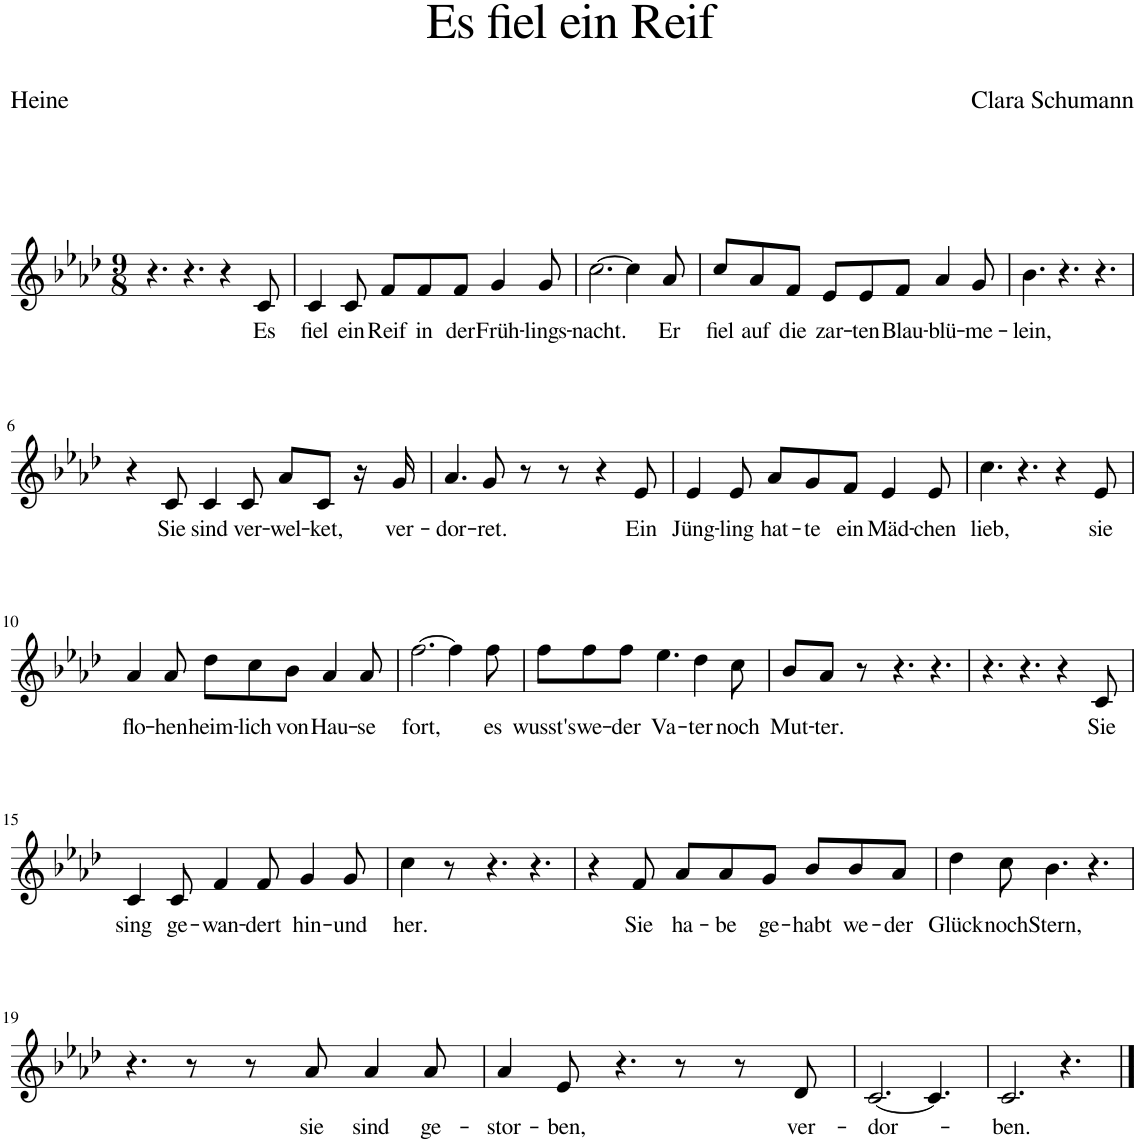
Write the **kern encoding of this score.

**kern	**text
*part1	*part1
*staff1	*staff1
*I"Piano	*
*I'Pno	*
*clefG2	*
*k[b-e-a-d-]	*
*M9/8	*
=1	=1
4.r	.
4.r	.
4r	.
!	!LO:LY:b
8c/	Es
=2	=2
!	!LO:LY:b
4c/	fiel
!	!LO:LY:b
8c/	ein
!	!LO:LY:b
8f/L	Reif
!	!LO:LY:b
8f/	in
!	!LO:LY:b
8f/J	der
!	!LO:LY:b
4g/	Früh-
!	!LO:LY:b
8g/	-lings-
=3	=3
!	!LO:LY:b
[2.cc\	-nacht.
4cc\]	.
!	!LO:LY:b
8a-/	Er
=4	=4
!	!LO:LY:b
8cc/L	fiel
!	!LO:LY:b
8a-/	auf
!	!LO:LY:b
8f/J	die
!	!LO:LY:b
8e-/L	zar-
!	!LO:LY:b
8e-/	-ten
!	!LO:LY:b
8f/J	Blau-
!	!LO:LY:b
4a-/	-blü-
!	!LO:LY:b
8g/	-me-
=5	=5
!	!LO:LY:b
4.b-\	-lein,
4.r	.
4.r	.
!!LO:LB:g=z
=6	=6
4r	.
!	!LO:LY:b
8c/	Sie
!	!LO:LY:b
4c/	sind
!	!LO:LY:b
8c/	ver-
!	!LO:LY:b
8a-/L	-wel-
!	!LO:LY:b
8c/J	-ket,
16r	.
!	!LO:LY:b
16g/	ver-
=7	=7
!	!LO:LY:b
4.a-/	-dor-
!	!LO:LY:b
8g/	-ret.
8r	.
8r	.
4r	.
!	!LO:LY:b
8e-/	Ein
=8	=8
!	!LO:LY:b
4e-/	Jüng-
!	!LO:LY:b
8e-/	ling
!	!LO:LY:b
8a-/L	hat-
!	!LO:LY:b
8g/	-te
!	!LO:LY:b
8f/J	ein
!	!LO:LY:b
4e-/	Mäd-
!	!LO:LY:b
8e-/	-chen
=9	=9
!	!LO:LY:b
4.cc\	lieb,
4.r	.
4r	.
!	!LO:LY:b
8e-/	sie
!!LO:LB:g=z
=10	=10
!	!LO:LY:b
4a-/	flo-
!	!LO:LY:b
8a-/	-hen
!	!LO:LY:b
8dd-\L	heim-
!	!LO:LY:b
8cc\	-lich
!	!LO:LY:b
8b-\J	von
!	!LO:LY:b
4a-/	Hau-
!	!LO:LY:b
8a-/	-se
=11	=11
!	!LO:LY:b
[2.ff\	fort,
4ff\]	.
!	!LO:LY:b
8ff\	es
=12	=12
!	!LO:LY:b
8ff\L	wusst's
!	!LO:LY:b
8ff\	we-
!	!LO:LY:b
8ff\J	-der
!	!LO:LY:b
4.ee-\	Va-
!	!LO:LY:b
4dd-\	-ter
!	!LO:LY:b
8cc\	noch
=13	=13
!	!LO:LY:b
8b-/L	Mut-
!	!LO:LY:b
8a-/J	-ter.
8r	.
4.r	.
4.r	.
=14	=14
4.r	.
4.r	.
4r	.
!	!LO:LY:b
8c/	Sie
!!LO:LB:g=z
=15	=15
!	!LO:LY:b
4c/	sing
!	!LO:LY:b
8c/	ge-
!	!LO:LY:b
4f/	-wan-
!	!LO:LY:b
8f/	-dert
!	!LO:LY:b
4g/	hin-
!	!LO:LY:b
8g/	und
=16	=16
!	!LO:LY:b
4cc\	her.
8r	.
4.r	.
4.r	.
=17	=17
4r	.
!	!LO:LY:b
8f/	Sie
!	!LO:LY:b
8a-/L	ha-
!	!LO:LY:b
8a-/	-be
!	!LO:LY:b
8g/J	ge-
!	!LO:LY:b
8b-/L	-habt
!	!LO:LY:b
8b-/	we-
!	!LO:LY:b
8a-/J	-der
=18	=18
!	!LO:LY:b
4dd-\	Glück
!	!LO:LY:b
8cc\	noch
!	!LO:LY:b
4.b-\	Stern,
4.r	.
!!LO:LB:g=z
=19	=19
4.r	.
8r	.
8r	.
!	!LO:LY:b
8a-/	sie
!	!LO:LY:b
4a-/	sind
!	!LO:LY:b
8a-/	ge-
=20	=20
!	!LO:LY:b
4a-/	-stor-
!	!LO:LY:b
8e-/	-ben,
4.r	.
8r	.
8r	.
!	!LO:LY:b
8d-/	ver-
=21	=21
!	!LO:LY:b
[2.c/	-dor-
4.c/]	.
=22	=22
!	!LO:LY:b
2.c/	-ben.
4.r	.
==	==
*-	*-
